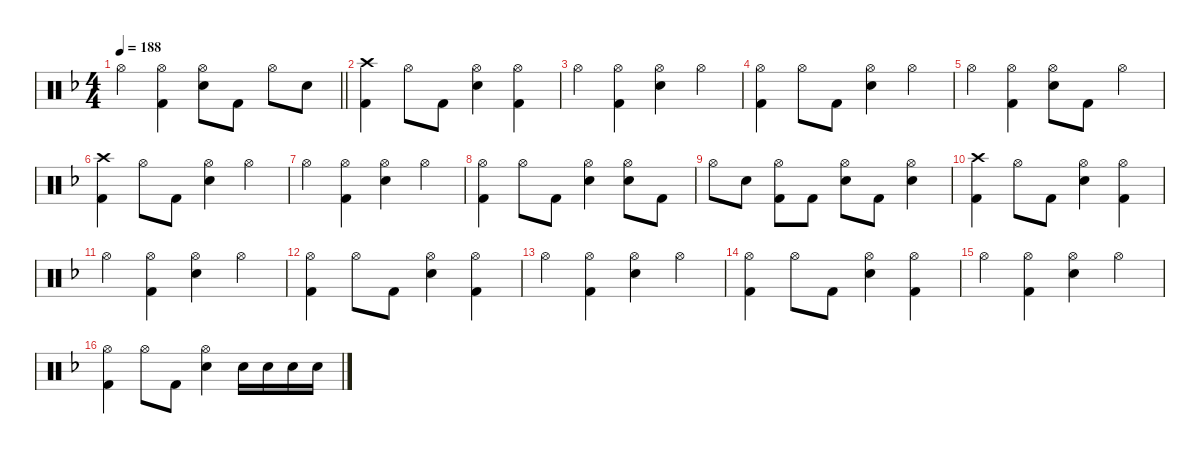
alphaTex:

\defaultSystemsLayout 4
\hideDynamics
\bracketExtendMode nobrackets
\singleTrackTrackNamePolicy hidden
\multiTrackTrackNamePolicy hidden
\firstSystemTrackNameMode fullname
\firstSystemTrackNameOrientation horizontal
\otherSystemsTrackNameOrientation horizontal
\track ("Martin Lopez" "drm.") {defaultSystemsLayout 4 instrument percussion}
\staff {score}
\articulation defaults
\ts (4 4)
\tempo 188
\clef neutral
\barLineRight lightlight
\ks dminor "Hi-Hat (open)"{acc forcenatural}.4{dy f beam Down}
("Hi-Hat (open)"{acc forcenatural} "Kick (hit) 2"{acc forcenatural}).4{beam Down} ("Hi-Hat (open)"{acc forcenatural} "Snare (hit) 2"{acc forcenatural}).8{beam Down} "Kick (hit) 2"{acc forcenatural}.8{beam Down} "Hi-Hat (open)"{acc forcenatural}.8{beam Down} "Snare (hit) 2"{acc forcenatural}.8{beam Down} |
("Crash high (hit)"{acc forcenatural} "Kick (hit) 2"{acc forcenatural}).4{beam Down} "Hi-Hat (open)"{acc forcenatural}.8{beam Down} "Kick (hit) 2"{acc forcenatural}.8{beam Down} ("Hi-Hat (open)"{acc forcenatural} "Snare (hit) 2"{acc forcenatural}).4{beam Down} ("Hi-Hat (open)"{acc forcenatural} "Kick (hit) 2"{acc forcenatural}).4{beam Down} |
"Hi-Hat (open)"{acc forcenatural}.4{beam Down} ("Hi-Hat (open)"{acc forcenatural} "Kick (hit) 2"{acc forcenatural}).4{beam Down} ("Hi-Hat (open)"{acc forcenatural} "Snare (hit) 2"{acc forcenatural}).4{beam Down} "Hi-Hat (open)"{acc forcenatural}.4{beam Down} |
("Hi-Hat (open)"{acc forcenatural} "Kick (hit) 2"{acc forcenatural}).4{beam Down} "Hi-Hat (open)"{acc forcenatural}.8{beam Down} "Kick (hit) 2"{acc forcenatural}.8{beam Down} ("Hi-Hat (open)"{acc forcenatural} "Snare (hit) 2"{acc forcenatural}).4{beam Down} "Hi-Hat (open)"{acc forcenatural}.4{beam Down} |
"Hi-Hat (open)"{acc forcenatural}.4{beam Down} ("Hi-Hat (open)"{acc forcenatural} "Kick (hit) 2"{acc forcenatural}).4{beam Down} ("Hi-Hat (open)"{acc forcenatural} "Snare (hit) 2"{acc forcenatural}).8{beam Down} "Kick (hit) 2"{acc forcenatural}.8{beam Down} "Hi-Hat (open)"{acc forcenatural}.4{beam Down} |
("Crash high (hit)"{acc forcenatural} "Kick (hit) 2"{acc forcenatural}).4{beam Down} "Hi-Hat (open)"{acc forcenatural}.8{beam Down} "Kick (hit) 2"{acc forcenatural}.8{beam Down} ("Hi-Hat (open)"{acc forcenatural} "Snare (hit) 2"{acc forcenatural}).4{beam Down} "Hi-Hat (open)"{acc forcenatural}.4{beam Down} |
"Hi-Hat (open)"{acc forcenatural}.4{beam Down} ("Hi-Hat (open)"{acc forcenatural} "Kick (hit) 2"{acc forcenatural}).4{beam Down} ("Hi-Hat (open)"{acc forcenatural} "Snare (hit) 2"{acc forcenatural}).4{beam Down} "Hi-Hat (open)"{acc forcenatural}.4{beam Down} |
("Hi-Hat (open)"{acc forcenatural} "Kick (hit) 2"{acc forcenatural}).4{beam Down} "Hi-Hat (open)"{acc forcenatural}.8{beam Down} "Kick (hit) 2"{acc forcenatural}.8{beam Down} ("Hi-Hat (open)"{acc forcenatural} "Snare (hit) 2"{acc forcenatural}).4{beam Down} ("Hi-Hat (open)"{acc forcenatural} "Snare (hit) 2"{acc forcenatural}).8{beam Down} "Kick (hit) 2"{acc forcenatural}.8{beam Down} |
"Hi-Hat (open)"{acc forcenatural}.8{beam Down} "Snare (hit) 2"{acc forcenatural}.8{beam Down} ("Hi-Hat (open)"{acc forcenatural} "Kick (hit) 2"{acc forcenatural}).8{beam Down} "Kick (hit) 2"{acc forcenatural}.8{beam Down} ("Hi-Hat (open)"{acc forcenatural} "Snare (hit) 2"{acc forcenatural}).8{beam Down} "Kick (hit) 2"{acc forcenatural}.8{beam Down} ("Hi-Hat (open)"{acc forcenatural} "Snare (hit) 2"{acc forcenatural}).4{beam Down} |
("Crash high (hit)"{acc forcenatural} "Kick (hit) 2"{acc forcenatural}).4{beam Down} "Hi-Hat (open)"{acc forcenatural}.8{beam Down} "Kick (hit) 2"{acc forcenatural}.8{beam Down} ("Hi-Hat (open)"{acc forcenatural} "Snare (hit) 2"{acc forcenatural}).4{beam Down} ("Hi-Hat (open)"{acc forcenatural} "Kick (hit) 2"{acc forcenatural}).4{beam Down} |
"Hi-Hat (open)"{acc forcenatural}.4{beam Down} ("Hi-Hat (open)"{acc forcenatural} "Kick (hit) 2"{acc forcenatural}).4{beam Down} ("Hi-Hat (open)"{acc forcenatural} "Snare (hit) 2"{acc forcenatural}).4{beam Down} "Hi-Hat (open)"{acc forcenatural}.4{beam Down} |
("Hi-Hat (open)"{acc forcenatural} "Kick (hit) 2"{acc forcenatural}).4{beam Down} "Hi-Hat (open)"{acc forcenatural}.8{beam Down} "Kick (hit) 2"{acc forcenatural}.8{beam Down} ("Hi-Hat (open)"{acc forcenatural} "Snare (hit) 2"{acc forcenatural}).4{beam Down} ("Hi-Hat (open)"{acc forcenatural} "Kick (hit) 2"{acc forcenatural}).4{beam Down} |
"Hi-Hat (open)"{acc forcenatural}.4{beam Down} ("Hi-Hat (open)"{acc forcenatural} "Kick (hit) 2"{acc forcenatural}).4{beam Down} ("Hi-Hat (open)"{acc forcenatural} "Snare (hit) 2"{acc forcenatural}).4{beam Down} "Hi-Hat (open)"{acc forcenatural}.4{beam Down} |
("Hi-Hat (open)"{acc forcenatural} "Kick (hit) 2"{acc forcenatural}).4{beam Down} "Hi-Hat (open)"{acc forcenatural}.8{beam Down} "Kick (hit) 2"{acc forcenatural}.8{beam Down} ("Hi-Hat (open)"{acc forcenatural} "Snare (hit) 2"{acc forcenatural}).4{beam Down} ("Hi-Hat (open)"{acc forcenatural} "Kick (hit) 2"{acc forcenatural}).4{beam Down} |
"Hi-Hat (open)"{acc forcenatural}.4{beam Down} ("Hi-Hat (open)"{acc forcenatural} "Kick (hit) 2"{acc forcenatural}).4{beam Down} ("Hi-Hat (open)"{acc forcenatural} "Snare (hit) 2"{acc forcenatural}).4{beam Down} "Hi-Hat (open)"{acc forcenatural}.4{beam Down} |
("Hi-Hat (open)"{acc forcenatural} "Kick (hit) 2"{acc forcenatural}).4{beam Down} "Hi-Hat (open)"{acc forcenatural}.8{beam Down} "Kick (hit) 2"{acc forcenatural}.8{beam Down} ("Hi-Hat (open)"{acc forcenatural} "Snare (hit) 2"{acc forcenatural}).4{beam Down} "Snare (hit) 2"{acc forcenatural}.16{beam Down} "Snare (hit) 2"{acc forcenatural}.16{beam Down} "Snare (hit) 2"{acc forcenatural}.16{beam Down} "Snare (hit) 2"{acc forcenatural}.16{beam Down}
